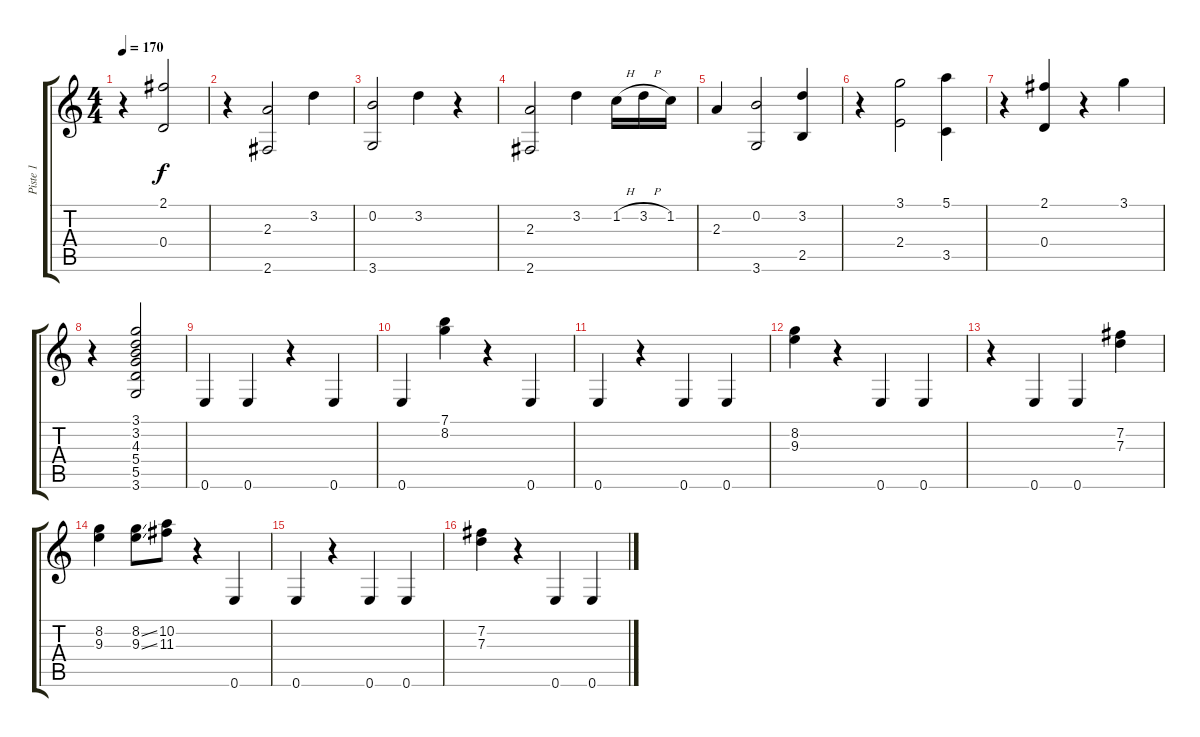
\track ("Piste 1" "Piste 1") {instrument acousticguitarnylon}
\staff {score tabs}
\tuning (E4 B3 G3 D3 A2 E2) {hide}
\ts (4 4)
\tempo 170
\clef g2
\ks c
r.4{dy f} (2.1 0.4).2 |
r.4 (2.3 2.6).2 3.2.4 |
(0.2 3.6).2 3.2.4 r.4 |
(2.3 2.6).2 3.2.4 1.2{h}.16 3.2{h}.16 1.2.16 |
2.3.4 (0.2 3.6).2 (3.2 2.5).4 |
r.4 (3.1 2.4).2 (5.1 3.5).4 |
r.4 (2.1 0.4).4 r.4 3.1.4 |
r.4 (3.1 3.2 4.3 5.4 5.5 3.6).2 |
0.6.4 0.6.4 r.4 0.6.4 |
0.6.4 (7.1 8.2).4 r.4 0.6.4 |
0.6.4 r.4 0.6.4 0.6.4 |
(8.2 9.3).4 r.4 0.6.4 0.6.4 |
r.4 0.6.4 0.6.4 (7.2 7.3).4 |
(8.2 9.3).4 (8.2{ss} 9.3{ss}).8 (10.2 11.3).8 r.4 0.6.4 |
0.6.4 r.4 0.6.4 0.6.4 |
(7.2 7.3).4 r.4 0.6.4 0.6.4
